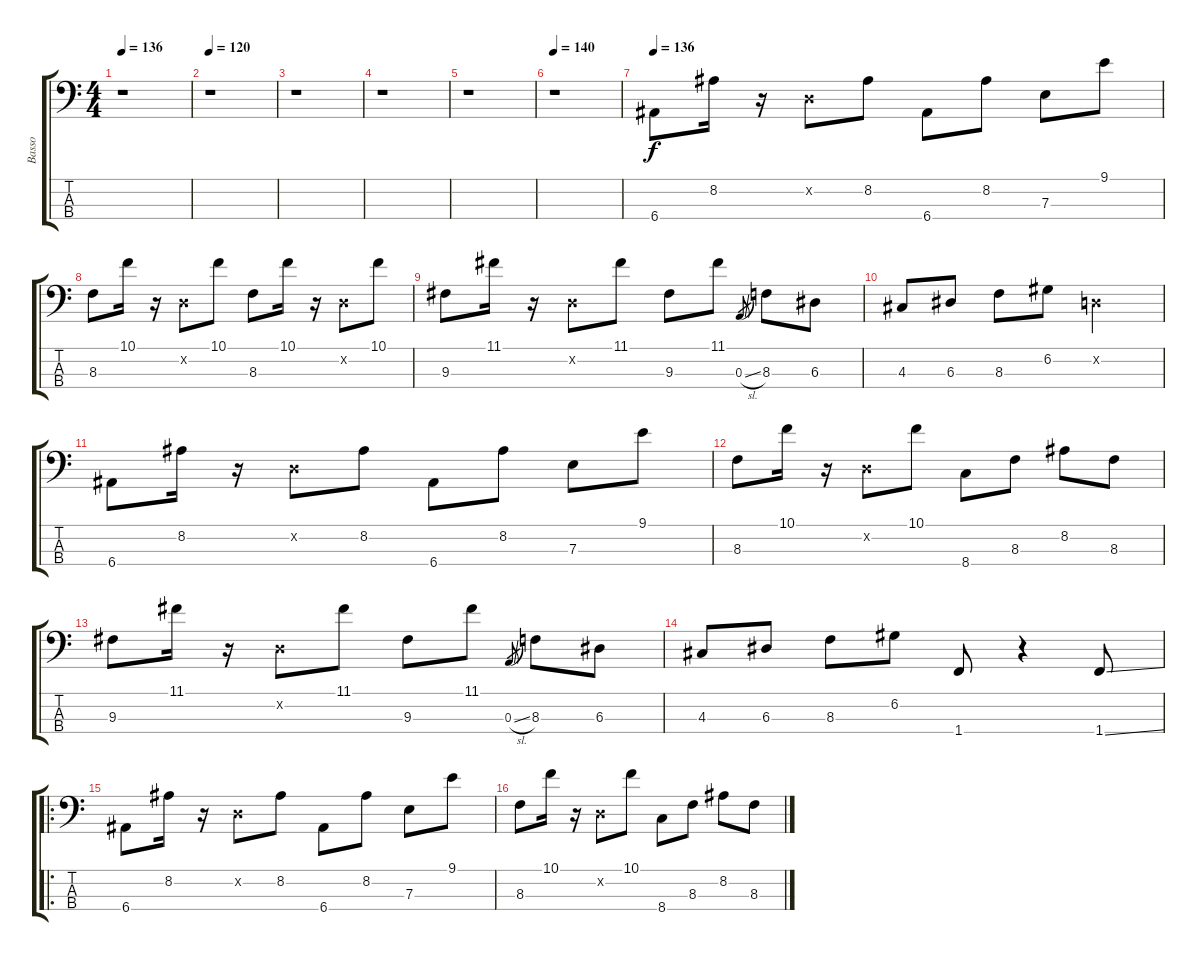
\track ("Basso" "Basso") {instrument electricbasspick}
\staff {score tabs}
\tuning (G2 D2 A1 E1) {hide}
\ts (4 4)
\tempo 136
\clef f4
\ks c
r.1{dy f instrument electricbasspick} |
\tempo 128
\tempo 120
r.1 |
r.1 |
r.1 |
r.1 |
\tempo 140
r.1 |
\tempo 136
6.4.8{balance 4} 8.2.16 r.16 0.2{x}.8 8.2.8 6.4.8 8.2.8 7.3.8 9.1.8 |
8.3.8 10.1.16 r.16 0.2{x}.8 10.1.8 8.3.8 10.1.16 r.16 0.2{x}.8 10.1.8 |
9.3.8{balance 0} 11.1.16 r.16 0.2{x}.8 11.1.8 9.3.8 11.1.8 0.3{sl}.8{gr} 8.3.8 6.3.8 |
4.3.8 6.3.8 8.3.8 6.2.8 0.2{x}.2 |
6.4.8{balance 9} 8.2.16 r.16 0.2{x}.8 8.2.8 6.4.8 8.2.8 7.3.8 9.1.8 |
8.3.8 10.1.16 r.16 0.2{x}.8 10.1.8 8.4.8 8.3.8 8.2.8 8.3.8 |
9.3.8 11.1.16 r.16 0.2{x}.8 11.1.8 9.3.8 11.1.8 0.3{sl}.8{gr} 8.3.8 6.3.8 |
4.3.8 6.3.8 8.3.8 6.2.8 1.4.8 r.4 1.4{ss}.8 |
\ro
6.4.8 8.2.16 r.16 0.2{x}.8 8.2.8 6.4.8 8.2.8 7.3.8 9.1.8 |
8.3.8 10.1.16 r.16 0.2{x}.8 10.1.8 8.4.8 8.3.8 8.2.8 8.3.8
